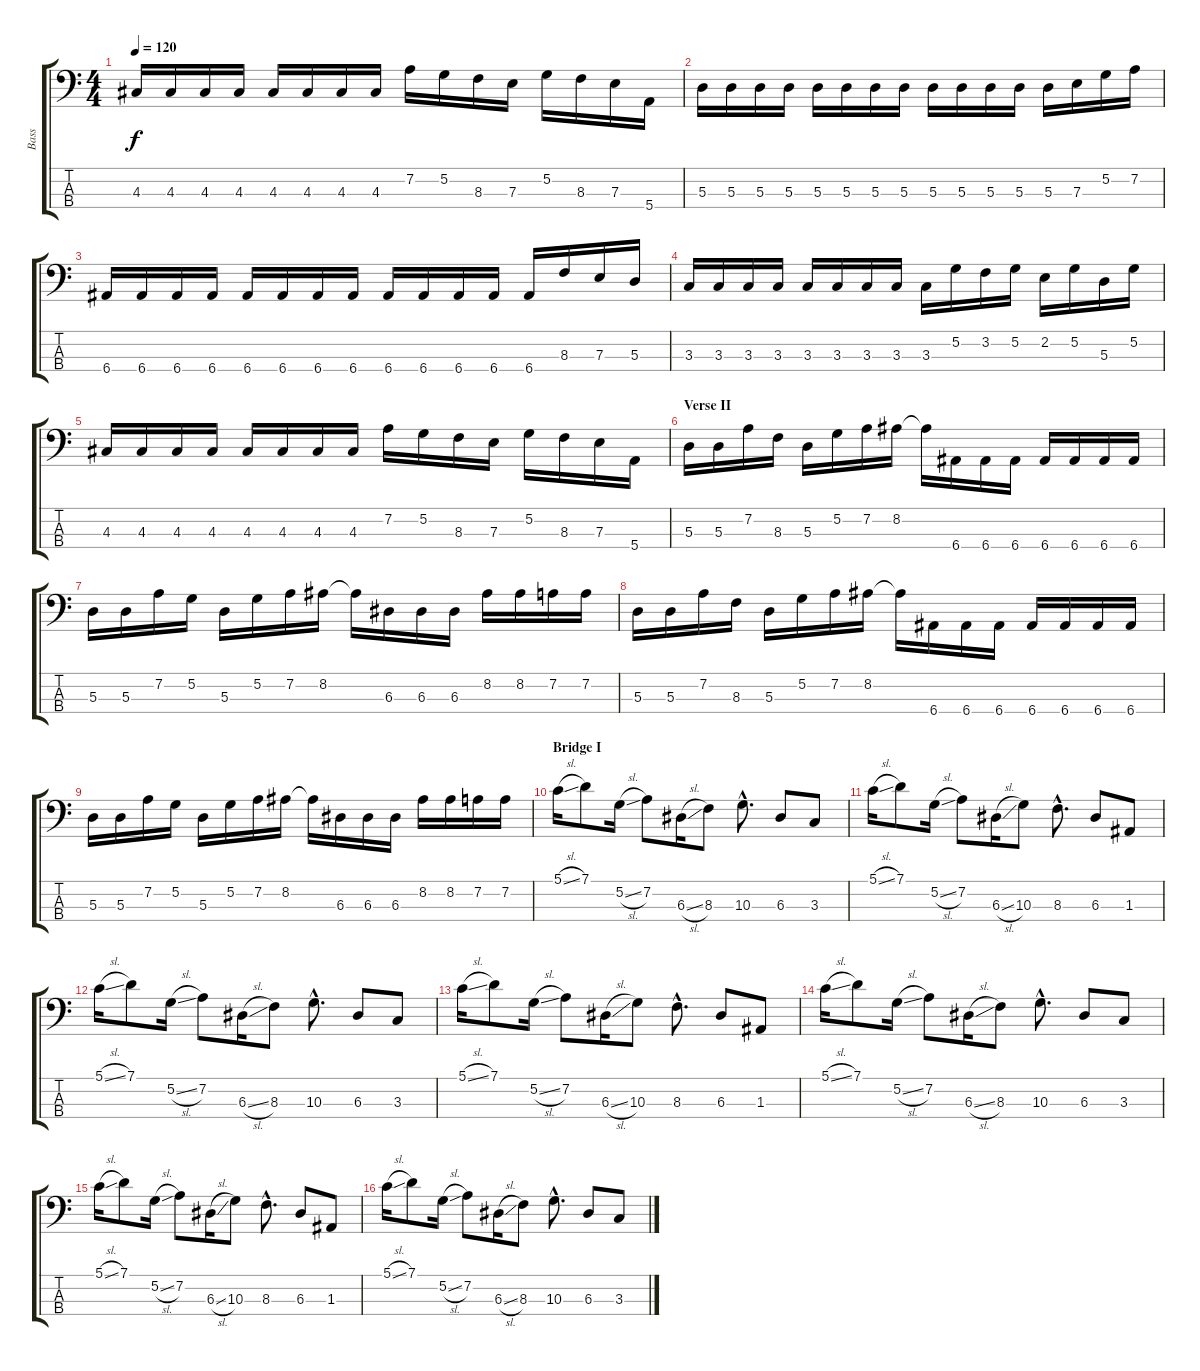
\track ("Bass" "Bass") {instrument electricbassfinger}
\staff {score tabs}
\tuning (G2 D2 A1 E1) {hide}
\ts (4 4)
\tempo 120
\clef f4
\ks c
4.3.16{dy f} 4.3.16 4.3.16 4.3.16 4.3.16 4.3.16 4.3.16 4.3.16 7.2.16 5.2.16 8.3.16 7.3.16 5.2.16 8.3.16 7.3.16 5.4.16 |
5.3.16 5.3.16 5.3.16 5.3.16 5.3.16 5.3.16 5.3.16 5.3.16 5.3.16 5.3.16 5.3.16 5.3.16 5.3.16 7.3.16 5.2.16 7.2.16 |
6.4.16 6.4.16 6.4.16 6.4.16 6.4.16 6.4.16 6.4.16 6.4.16 6.4.16 6.4.16 6.4.16 6.4.16 6.4.16 8.3.16 7.3.16 5.3.16 |
3.3.16 3.3.16 3.3.16 3.3.16 3.3.16 3.3.16 3.3.16 3.3.16 3.3.16 5.2.16 3.2.16 5.2.16 2.2.16 5.2.16 5.3.16 5.2.16 |
4.3.16 4.3.16 4.3.16 4.3.16 4.3.16 4.3.16 4.3.16 4.3.16 7.2.16 5.2.16 8.3.16 7.3.16 5.2.16 8.3.16 7.3.16 5.4.16 |
\section ("" "Verse II")
5.3.16 5.3.16 7.2.16 8.3.16 5.3.16 5.2.16 7.2.16 8.2.16 8.2{t}.16 6.4.16 6.4.16 6.4.16 6.4.16 6.4.16 6.4.16 6.4.16 |
5.3.16 5.3.16 7.2.16 5.2.16 5.3.16 5.2.16 7.2.16 8.2.16 8.2{t}.16 6.3.16 6.3.16 6.3.16 8.2.16 8.2.16 7.2.16 7.2.16 |
5.3.16 5.3.16 7.2.16 8.3.16 5.3.16 5.2.16 7.2.16 8.2.16 8.2{t}.16 6.4.16 6.4.16 6.4.16 6.4.16 6.4.16 6.4.16 6.4.16 |
5.3.16 5.3.16 7.2.16 5.2.16 5.3.16 5.2.16 7.2.16 8.2.16 8.2{t}.16 6.3.16 6.3.16 6.3.16 8.2.16 8.2.16 7.2.16 7.2.16 |
\section ("" "Bridge I")
5.1{sl}.16{instrument fretlessbass} 7.1.8 5.2{sl}.16 7.2.8 6.3{sl}.16 8.3.8 10.3{hac}.8{d} 6.3.8 3.3.8 |
5.1{sl}.16 7.1.8 5.2{sl}.16 7.2.8 6.3{sl}.16 10.3.8 8.3{hac}.8{d} 6.3.8 1.3.8 |
5.1{sl}.16 7.1.8 5.2{sl}.16 7.2.8 6.3{sl}.16 8.3.8 10.3{hac}.8{d} 6.3.8 3.3.8 |
5.1{sl}.16 7.1.8 5.2{sl}.16 7.2.8 6.3{sl}.16 10.3.8 8.3{hac}.8{d} 6.3.8 1.3.8 |
5.1{sl}.16 7.1.8 5.2{sl}.16 7.2.8 6.3{sl}.16 8.3.8 10.3{hac}.8{d} 6.3.8 3.3.8 |
5.1{sl}.16 7.1.8 5.2{sl}.16 7.2.8 6.3{sl}.16 10.3.8 8.3{hac}.8{d} 6.3.8 1.3.8 |
5.1{sl}.16 7.1.8 5.2{sl}.16 7.2.8 6.3{sl}.16 8.3.8 10.3{hac}.8{d} 6.3.8 3.3.8
